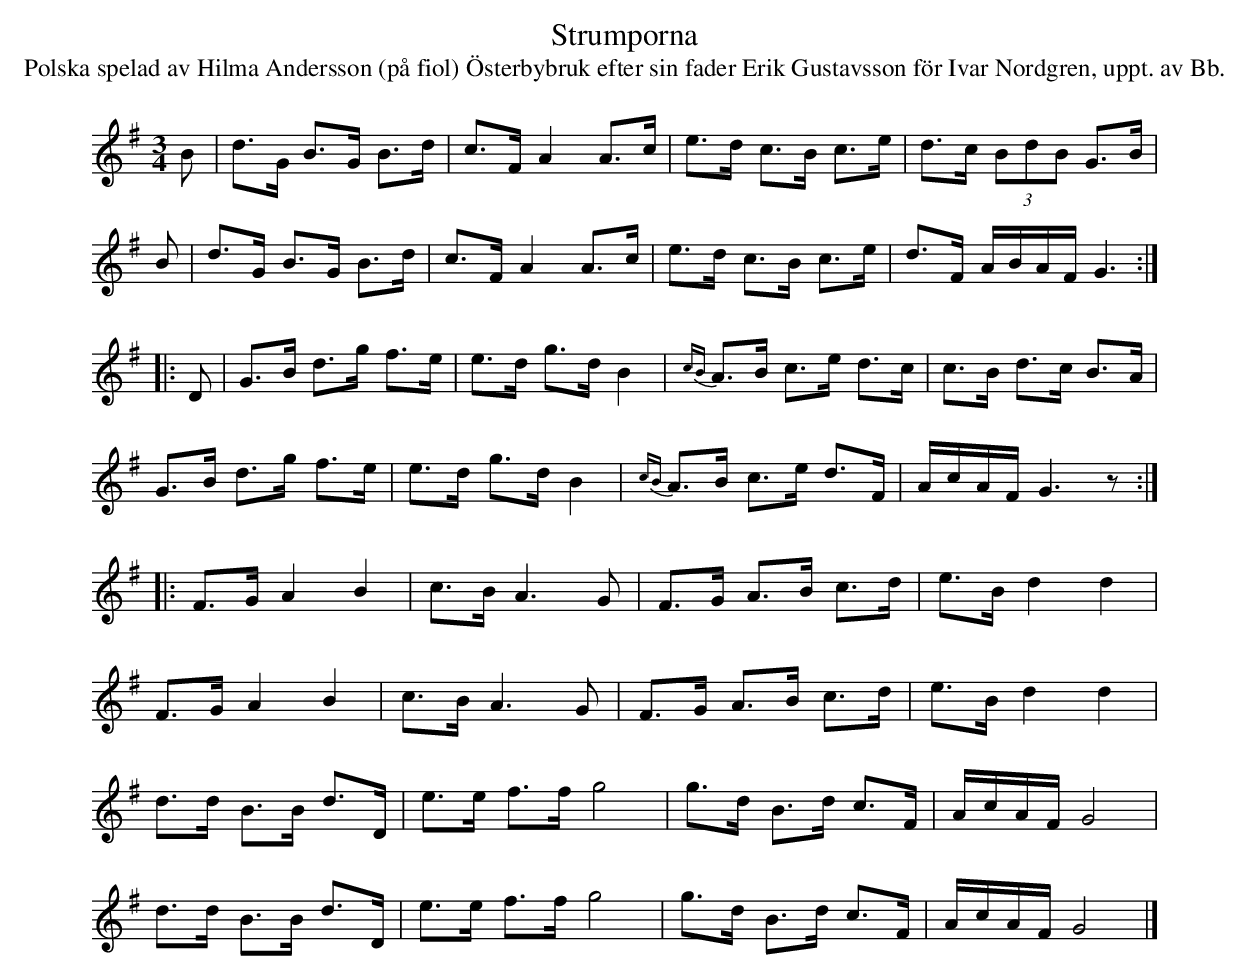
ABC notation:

X:1
T:Strumporna
T:Polska spelad av Hilma Andersson (på fiol) Österbybruk efter sin fader Erik Gustavsson för Ivar Nordgren, uppt. av Bb.
M:3/4
L:1/8
K:G
B | d>G B>G B>d | c>F A2 A>c | e>d c>B c>e | d>c (3BdB G>B |
B | d>G B>G B>d | c>F A2 A>c | e>d c>B c>e | d>F A/B/A/F/ G3 ::
D | G>B d>g f>e | e>d g>d B2 | {cB}A>B c>e d>c | c>B d>c B>A |
    G>B d>g f>e | e>d g>d B2 | {cB}A>B c>e d>F | A/c/A/F/ G3 z ::
    F>G A2 B2 | c>B A3 G | F>G A>B c>d | e>B d2 d2 |
    F>G A2 B2 | c>B A3 G | F>G A>B c>d | e>B d2 d2 |
    d>d B>B d>D | e>e f>f g4 | g>d B>d c>F | A/c/A/F/ G4 |
    d>d B>B d>D | e>e f>f g4 | g>d B>d c>F | A/c/A/F/ G4 |]
